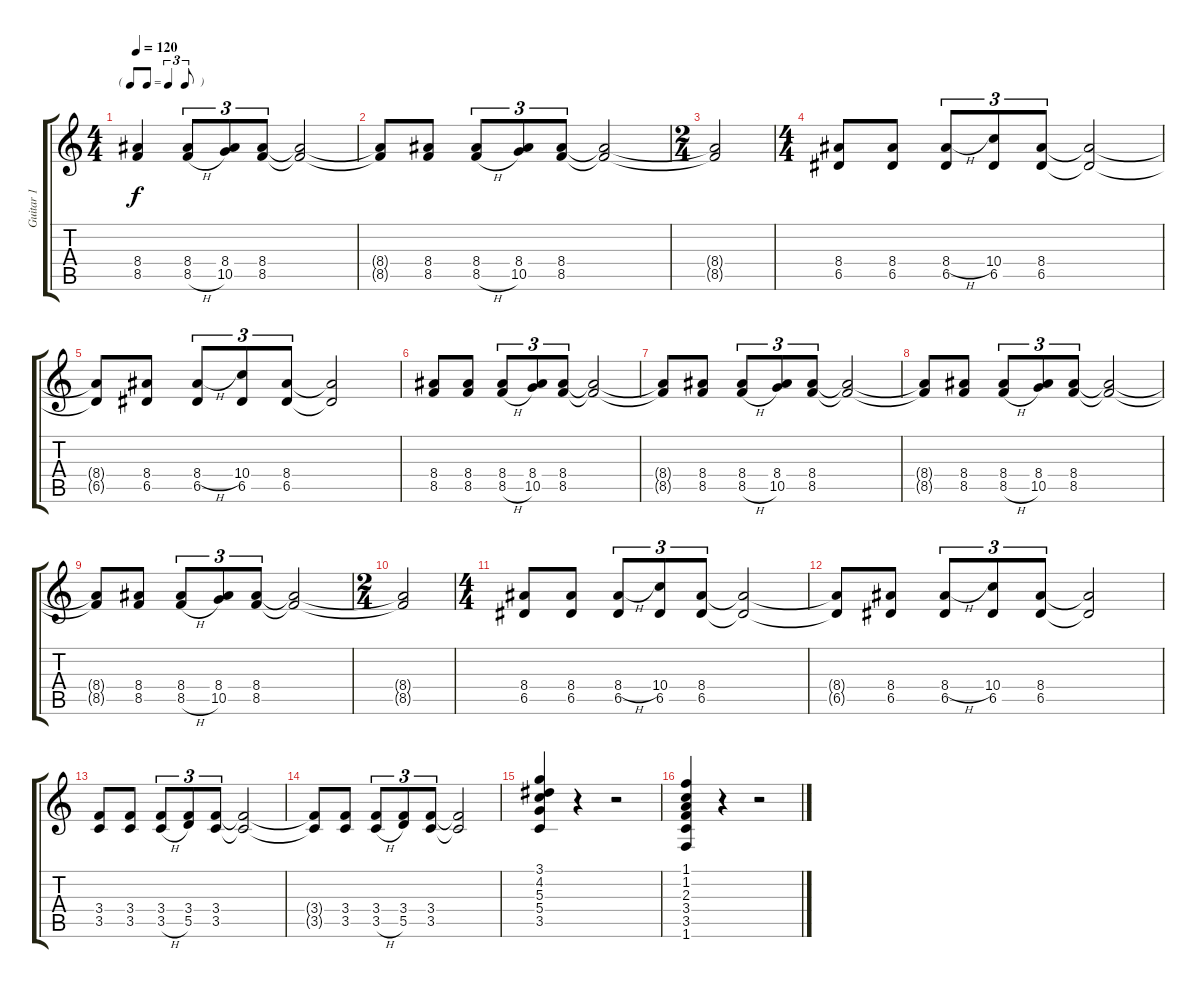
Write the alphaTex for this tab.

\track ("Guitar 1" "Guitar 1") {instrument overdrivenguitar}
\staff {score tabs}
\tuning (E4 B3 G3 D3 A2 E2) {hide}
\ts (4 4)
\tf triplet8th
\tempo 120
\clef g2
\ks c
(8.4 8.5).4{dy f} (8.4 8.5{h}).8{tu (3 2)} (8.4 10.5).8{tu (3 2)} (8.4 8.5).8{tu (3 2)} (8.4{t} 8.5{t}).2 |
(8.4{t} 8.5{t}).8 (8.4 8.5).8 (8.4 8.5{h}).8{tu (3 2)} (8.4 10.5).8{tu (3 2)} (8.4 8.5).8{tu (3 2)} (8.4{t} 8.5{t}).2 |
\ts (2 4)
(8.4{t} 8.5{t}).2 |
\ts (4 4)
(8.4 6.5).8 (8.4 6.5).8 (8.4{h} 6.5).8{tu (3 2)} (10.4 6.5).8{tu (3 2)} (8.4 6.5).8{tu (3 2)} (8.4{t} 6.5{t}).2 |
(8.4{t} 6.5{t}).8 (8.4 6.5).8 (8.4{h} 6.5).8{tu (3 2)} (10.4 6.5).8{tu (3 2)} (8.4 6.5).8{tu (3 2)} (8.4{t} 6.5{t}).2 |
(8.4 8.5).8 (8.4 8.5).8 (8.4 8.5{h}).8{tu (3 2)} (8.4 10.5).8{tu (3 2)} (8.4 8.5).8{tu (3 2)} (8.4{t} 8.5{t}).2 |
(8.4{t} 8.5{t}).8 (8.4 8.5).8 (8.4 8.5{h}).8{tu (3 2)} (8.4 10.5).8{tu (3 2)} (8.4 8.5).8{tu (3 2)} (8.4{t} 8.5{t}).2 |
(8.4{t} 8.5{t}).8 (8.4 8.5).8 (8.4 8.5{h}).8{tu (3 2)} (8.4 10.5).8{tu (3 2)} (8.4 8.5).8{tu (3 2)} (8.4{t} 8.5{t}).2 |
(8.4{t} 8.5{t}).8 (8.4 8.5).8 (8.4 8.5{h}).8{tu (3 2)} (8.4 10.5).8{tu (3 2)} (8.4 8.5).8{tu (3 2)} (8.4{t} 8.5{t}).2 |
\ts (2 4)
(8.4{t} 8.5{t}).2 |
\ts (4 4)
(8.4 6.5).8 (8.4 6.5).8 (8.4{h} 6.5).8{tu (3 2)} (10.4 6.5).8{tu (3 2)} (8.4 6.5).8{tu (3 2)} (8.4{t} 6.5{t}).2 |
(8.4{t} 6.5{t}).8 (8.4 6.5).8 (8.4{h} 6.5).8{tu (3 2)} (10.4 6.5).8{tu (3 2)} (8.4 6.5).8{tu (3 2)} (8.4{t} 6.5{t}).2 |
(3.4 3.5).8 (3.4 3.5).8 (3.4 3.5{h}).8{tu (3 2)} (3.4 5.5).8{tu (3 2)} (3.4 3.5).8{tu (3 2)} (3.4{t} 3.5{t}).2 |
(3.4{t} 3.5{t}).8 (3.4 3.5).8 (3.4 3.5{h}).8{tu (3 2)} (3.4 5.5).8{tu (3 2)} (3.4 3.5).8{tu (3 2)} (3.4{t} 3.5{t}).2 |
(3.1 4.2 5.3 5.4 3.5).4 r.4 r.2 |
(1.1 1.2 2.3 3.4 3.5 1.6).4 r.4 r.2
